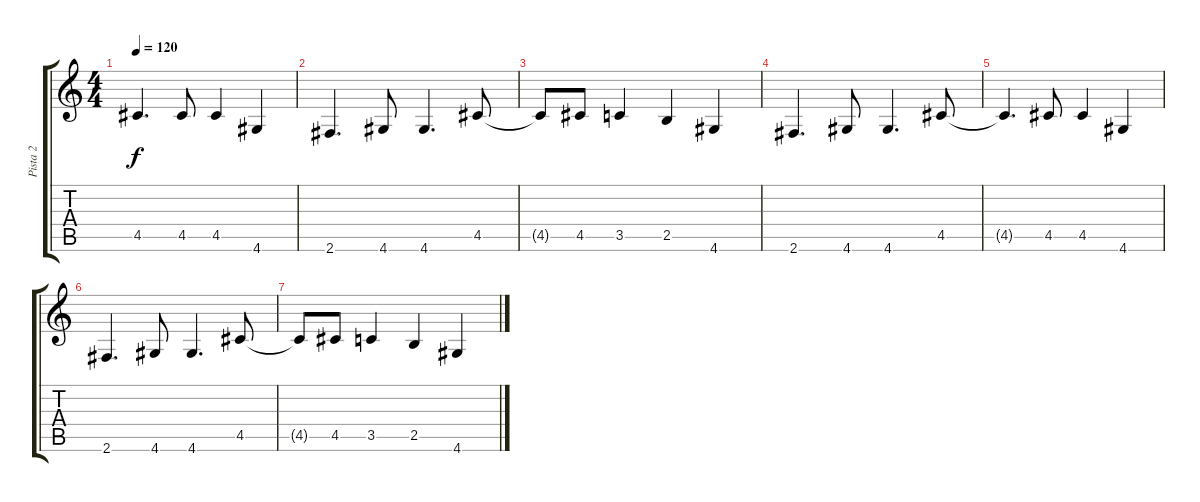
\track ("Pista 2" "Pista 2") {instrument electricbassfinger}
\staff {score tabs}
\tuning (E4 B3 G3 D3 A2 E2) {hide}
\ts (4 4)
\tempo 120
\clef g2
\ks c
4.5{t}.4{d dy f} 4.5.8 4.5.4 4.6.4 |
2.6.4{d} 4.6.8 4.6.4{d} 4.5.8 |
4.5{t}.8 4.5.8 3.5.4 2.5.4 4.6.4 |
2.6.4{d} 4.6.8 4.6.4{d} 4.5.8 |
4.5{t}.4{d} 4.5.8 4.5.4 4.6.4 |
2.6.4{d} 4.6.8 4.6.4{d} 4.5.8 |
4.5{t}.8 4.5.8 3.5.4 2.5.4 4.6.4
